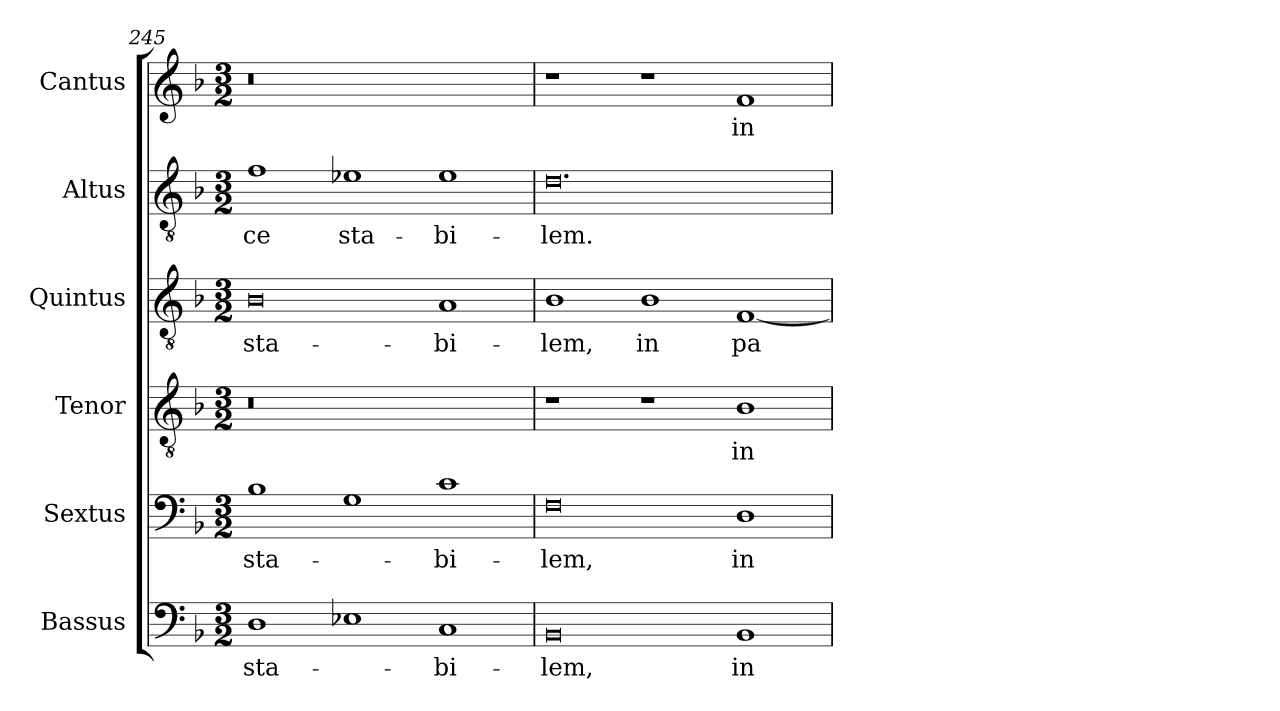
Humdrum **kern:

**kern	**text	**kern	**text	**kern	**text	**kern	**text	**kern	**text	**kern	**text
*part6	*part6	*part5	*part5	*part4	*part4	*part3	*part3	*part2	*part2	*part1	*part1
*staff6	*staff6	*staff5	*staff5	*staff4	*staff4	*staff3	*staff3	*staff2	*staff2	*staff1	*staff1
*I"Bassus	*	*I"Sextus	*	*I"Tenor	*	*I"Quintus	*	*I"Altus	*	*I"Cantus	*
*clefF4	*	*clefF4	*	*clefGv2	*	*clefGv2	*	*clefGv2	*	*clefG2	*
*k[b-]	*	*k[b-]	*	*k[b-]	*	*k[b-]	*	*k[b-]	*	*k[b-]	*
*F:	*	*F:	*	*F:	*	*F:	*	*F:	*	*F:	*
*M3/2	*	*M3/2	*	*M3/2	*	*M3/2	*	*M3/2	*	*M3/2	*
=245	=245	=245	=245	=245	=245	=245	=245	=245	=245	=245	=245
!	!LO:LY:b:cj	!	!LO:LY:b:cj	!	!	!	!LO:LY:b:cj	!	!LO:LY:b:cj	!	!
1D	sta-	1B-	sta-	0.r	.	0B-	sta-	1f	-ce	0.r	.
!	!	!	!	!	!	!	!	!	!LO:LY:b:cj	!	!
1E-X	.	1G	.	.	.	.	.	1e-X	sta-	.	.
!	!LO:LY:b:cj	!	!LO:LY:b:cj	!	!	!	!LO:LY:b:cj	!	!LO:LY:b:cj	!	!
1C	-bi-	1c	-bi-	.	.	1A	-bi-	1e-	-bi-	.	.
=246	=246	=246	=246	=246	=246	=246	=246	=246	=246	=246	=246
!	!LO:LY:b:cj	!	!LO:LY:b:cj	!	!	!	!LO:LY:b:cj	!	!LO:LY:b:cj	!	!
0BB-	-lem,	0F	-lem,	1r	.	1B-	-lem,	0.d	-lem.	1r	.
!	!	!	!	!	!	!	!LO:LY:b:cj	!	!	!	!
.	.	.	.	1r	.	1B-	in	.	.	1r	.
!	!LO:LY:b:cj	!	!LO:LY:b:cj	!	!LO:LY:b:cj	!	!LO:LY:b:cj	!	!	!	!LO:LY:b:cj
1BB-	in	1D	in	1B-	in	[<1F	pa-	.	.	1f	in
=	=	=	=	=	=	=	=	=	=	=	=
*-	*-	*-	*-	*-	*-	*-	*-	*-	*-	*-	*-
